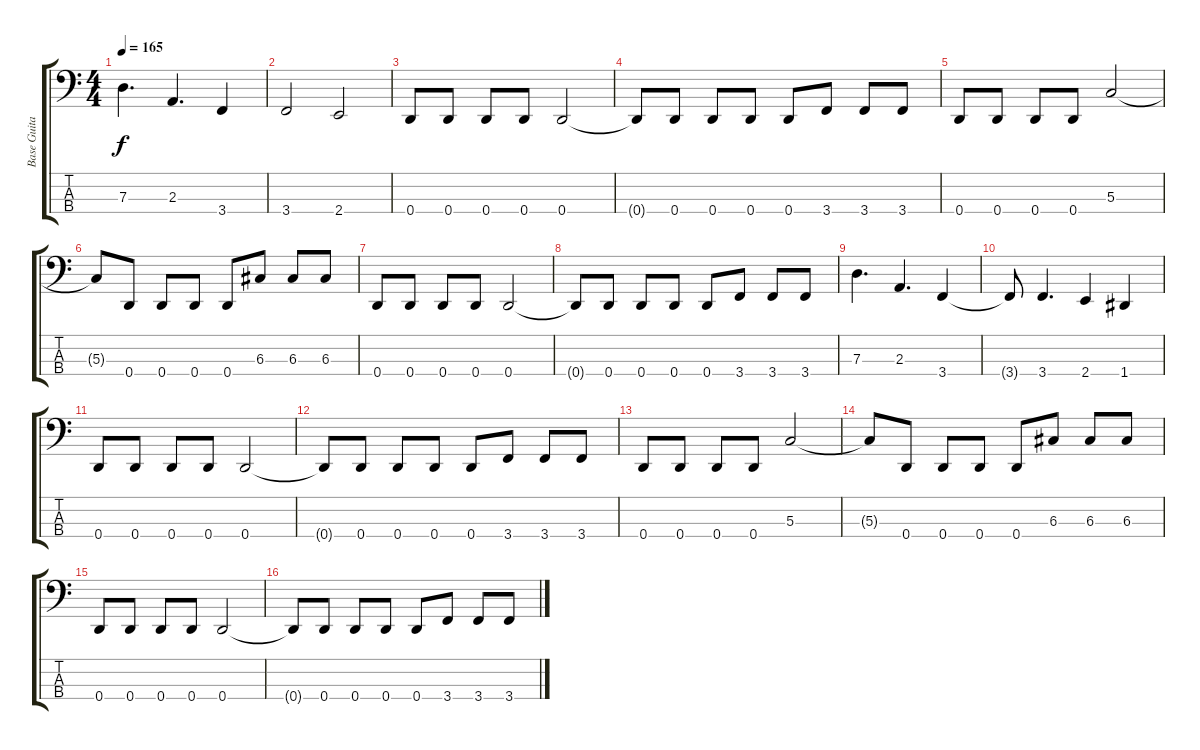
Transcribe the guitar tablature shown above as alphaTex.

\track ("Base Guitar" "Base Guita") {instrument electricbassfinger}
\staff {score tabs}
\tuning (F2 C2 G1 D1) {hide}
\ts (4 4)
\tempo 165
\clef f4
\ks c
7.3.4{d dy f} 2.3.4{d} 3.4.4 |
3.4.2 2.4.2 |
0.4.8 0.4.8 0.4.8 0.4.8 0.4.2 |
0.4{t}.8 0.4.8 0.4.8 0.4.8 0.4.8 3.4.8 3.4.8 3.4.8 |
0.4.8 0.4.8 0.4.8 0.4.8 5.3.2 |
5.3{t}.8 0.4.8 0.4.8 0.4.8 0.4.8 6.3.8 6.3.8 6.3.8 |
0.4.8 0.4.8 0.4.8 0.4.8 0.4.2 |
0.4{t}.8 0.4.8 0.4.8 0.4.8 0.4.8 3.4.8 3.4.8 3.4.8 |
7.3.4{d} 2.3.4{d} 3.4.4 |
3.4{t}.8 3.4.4{d} 2.4.4 1.4.4 |
0.4.8 0.4.8 0.4.8 0.4.8 0.4.2 |
0.4{t}.8 0.4.8 0.4.8 0.4.8 0.4.8 3.4.8 3.4.8 3.4.8 |
0.4.8 0.4.8 0.4.8 0.4.8 5.3.2 |
5.3{t}.8 0.4.8 0.4.8 0.4.8 0.4.8 6.3.8 6.3.8 6.3.8 |
0.4.8 0.4.8 0.4.8 0.4.8 0.4.2 |
0.4{t}.8 0.4.8 0.4.8 0.4.8 0.4.8 3.4.8 3.4.8 3.4.8
